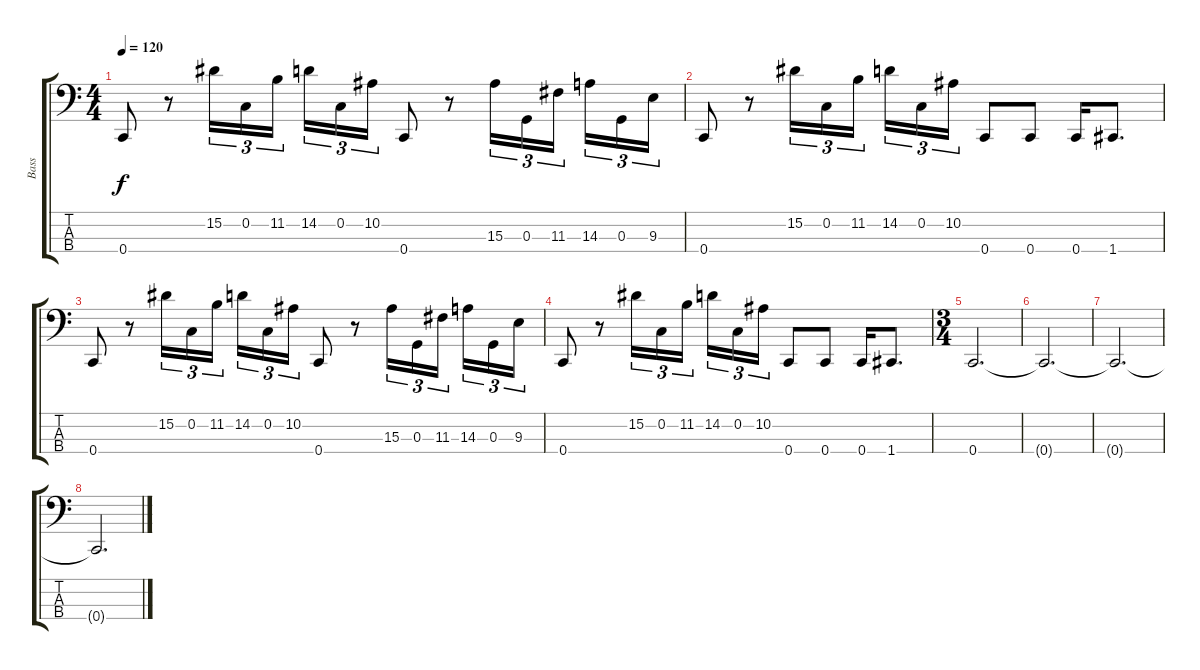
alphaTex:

\track ("Bass" "Bass") {instrument electricbassfinger}
\staff {score tabs}
\tuning (F2 C2 G1 C1) {hide}
\ts (4 4)
\tempo 120
\clef f4
\ks c
0.4.8{dy f} r.8 15.2.16{tu (3 2)} 0.2.16{tu (3 2)} 11.2.16{tu (3 2) beam splitsecondary} 14.2.16{tu (3 2)} 0.2.16{tu (3 2)} 10.2.16{tu (3 2)} 0.4.8 r.8 15.3.16{tu (3 2)} 0.3.16{tu (3 2)} 11.3.16{tu (3 2) beam splitsecondary} 14.3.16{tu (3 2)} 0.3.16{tu (3 2)} 9.3.16{tu (3 2)} |
0.4.8 r.8 15.2.16{tu (3 2)} 0.2.16{tu (3 2)} 11.2.16{tu (3 2) beam splitsecondary} 14.2.16{tu (3 2)} 0.2.16{tu (3 2)} 10.2.16{tu (3 2)} 0.4.8 0.4.8 0.4.16 1.4.8{d} |
0.4.8 r.8 15.2.16{tu (3 2)} 0.2.16{tu (3 2)} 11.2.16{tu (3 2) beam splitsecondary} 14.2.16{tu (3 2)} 0.2.16{tu (3 2)} 10.2.16{tu (3 2)} 0.4.8 r.8 15.3.16{tu (3 2)} 0.3.16{tu (3 2)} 11.3.16{tu (3 2) beam splitsecondary} 14.3.16{tu (3 2)} 0.3.16{tu (3 2)} 9.3.16{tu (3 2)} |
0.4.8 r.8 15.2.16{tu (3 2)} 0.2.16{tu (3 2)} 11.2.16{tu (3 2) beam splitsecondary} 14.2.16{tu (3 2)} 0.2.16{tu (3 2)} 10.2.16{tu (3 2)} 0.4.8 0.4.8 0.4.16 1.4.8{d} |
\ts (3 4)
0.4.2{d} |
0.4{t}.2{d} |
0.4{t}.2{d} |
0.4{t}.2{d}
